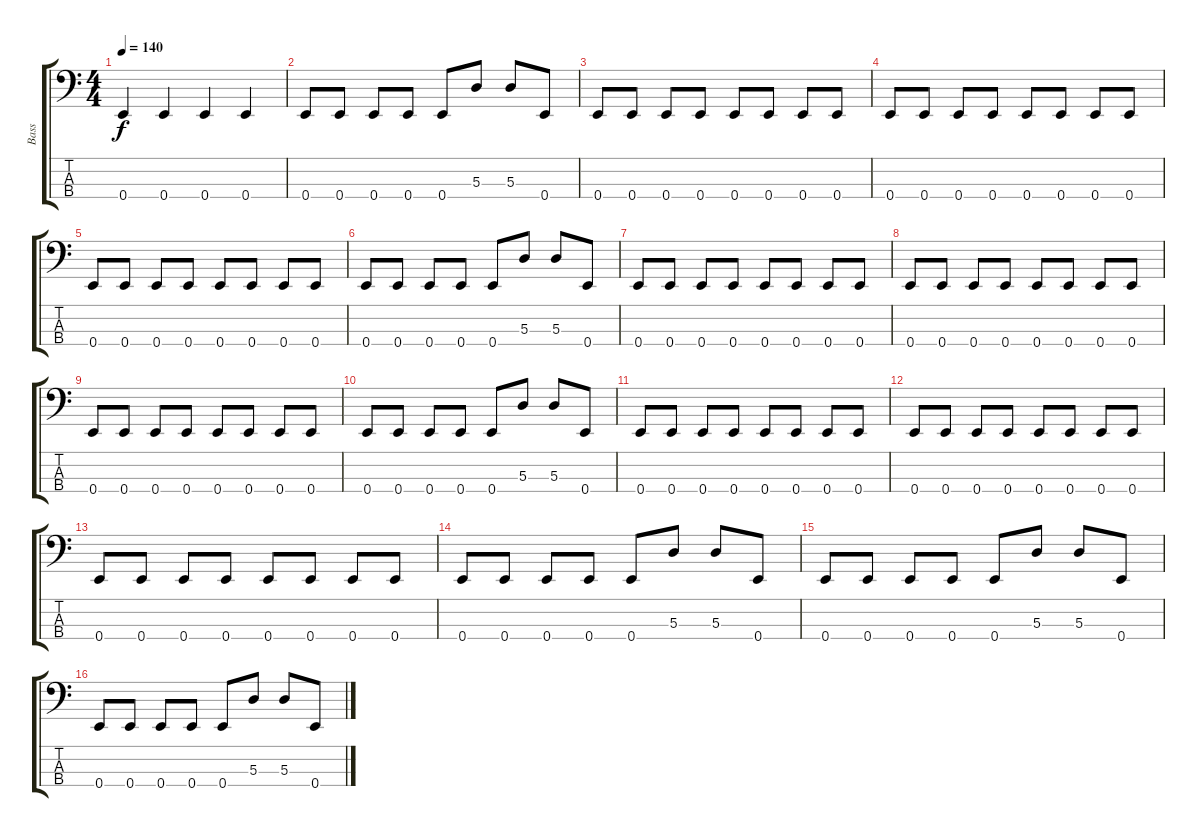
\track ("Bass" "Bass") {instrument electricbasspick}
\staff {score tabs}
\tuning (G2 D2 A1 E1) {hide}
\ts (4 4)
\tempo 140
\clef f4
\ks c
0.4.4{dy f} 0.4.4 0.4.4 0.4.4 |
0.4.8 0.4.8 0.4.8 0.4.8 0.4.8 5.3.8 5.3.8 0.4.8 |
0.4.8 0.4.8 0.4.8 0.4.8 0.4.8 0.4.8 0.4.8 0.4.8 |
0.4.8 0.4.8 0.4.8 0.4.8 0.4.8 0.4.8 0.4.8 0.4.8 |
0.4.8 0.4.8 0.4.8 0.4.8 0.4.8 0.4.8 0.4.8 0.4.8 |
0.4.8 0.4.8 0.4.8 0.4.8 0.4.8 5.3.8 5.3.8 0.4.8 |
0.4.8 0.4.8 0.4.8 0.4.8 0.4.8 0.4.8 0.4.8 0.4.8 |
0.4.8 0.4.8 0.4.8 0.4.8 0.4.8 0.4.8 0.4.8 0.4.8 |
0.4.8 0.4.8 0.4.8 0.4.8 0.4.8 0.4.8 0.4.8 0.4.8 |
0.4.8 0.4.8 0.4.8 0.4.8 0.4.8 5.3.8 5.3.8 0.4.8 |
0.4.8 0.4.8 0.4.8 0.4.8 0.4.8 0.4.8 0.4.8 0.4.8 |
0.4.8 0.4.8 0.4.8 0.4.8 0.4.8 0.4.8 0.4.8 0.4.8 |
0.4.8 0.4.8 0.4.8 0.4.8 0.4.8 0.4.8 0.4.8 0.4.8 |
0.4.8 0.4.8 0.4.8 0.4.8 0.4.8 5.3.8 5.3.8 0.4.8 |
0.4.8 0.4.8 0.4.8 0.4.8 0.4.8 5.3.8 5.3.8 0.4.8 |
0.4.8 0.4.8 0.4.8 0.4.8 0.4.8 5.3.8 5.3.8 0.4.8
